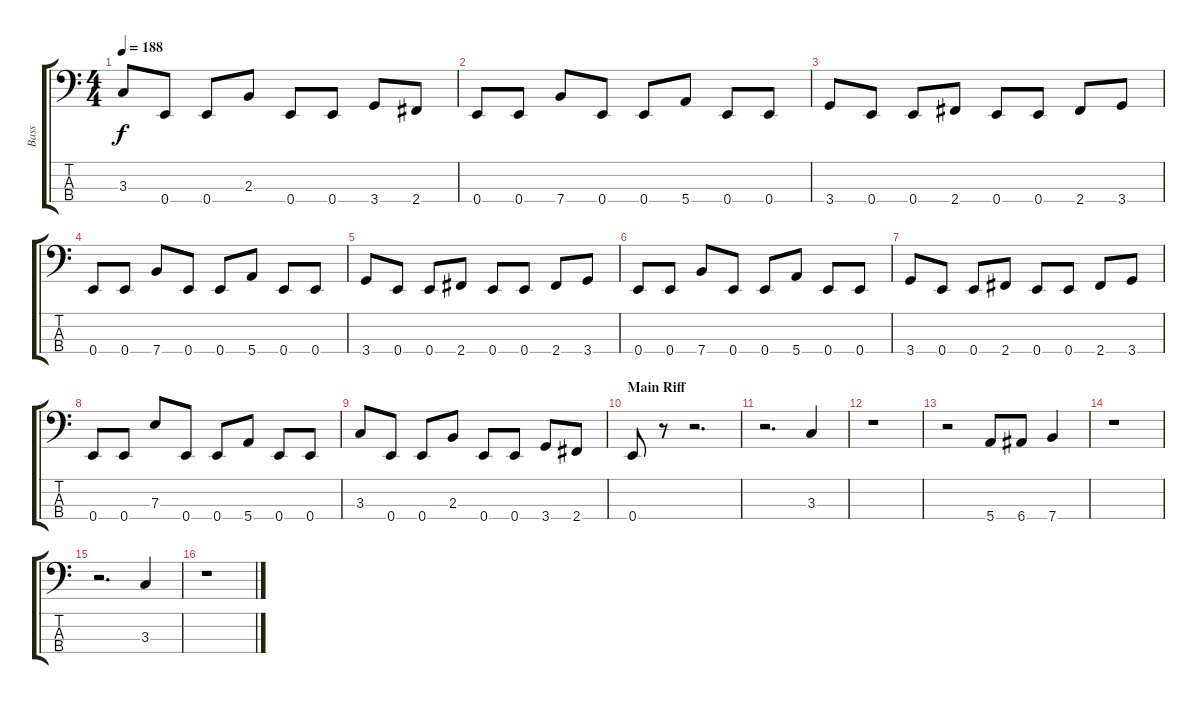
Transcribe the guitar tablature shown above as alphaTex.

\track ("Bass" "Bass") {instrument electricbassfinger}
\staff {score tabs}
\tuning (G2 D2 A1 E1) {hide}
\ts (4 4)
\tempo 188
\clef f4
\ks c
3.3.8{dy f} 0.4.8 0.4.8 2.3.8 0.4.8 0.4.8 3.4.8 2.4.8 |
0.4.8 0.4.8 7.4.8 0.4.8 0.4.8 5.4.8 0.4.8 0.4.8 |
3.4.8 0.4.8 0.4.8 2.4.8 0.4.8 0.4.8 2.4.8 3.4.8 |
0.4.8 0.4.8 7.4.8 0.4.8 0.4.8 5.4.8 0.4.8 0.4.8 |
3.4.8 0.4.8 0.4.8 2.4.8 0.4.8 0.4.8 2.4.8 3.4.8 |
0.4.8 0.4.8 7.4.8 0.4.8 0.4.8 5.4.8 0.4.8 0.4.8 |
3.4.8 0.4.8 0.4.8 2.4.8 0.4.8 0.4.8 2.4.8 3.4.8 |
0.4.8 0.4.8 7.3.8 0.4.8 0.4.8 5.4.8 0.4.8 0.4.8 |
3.3.8 0.4.8 0.4.8 2.3.8 0.4.8 0.4.8 3.4.8 2.4.8 |
\section ("" "Main Riff")
0.4.8 r.8 r.2{d} |
r.2{d} 3.3.4 |
r.1 |
r.2 5.4.8 6.4.8 7.4.4 |
r.1 |
r.2{d} 3.3.4 |
r.1
